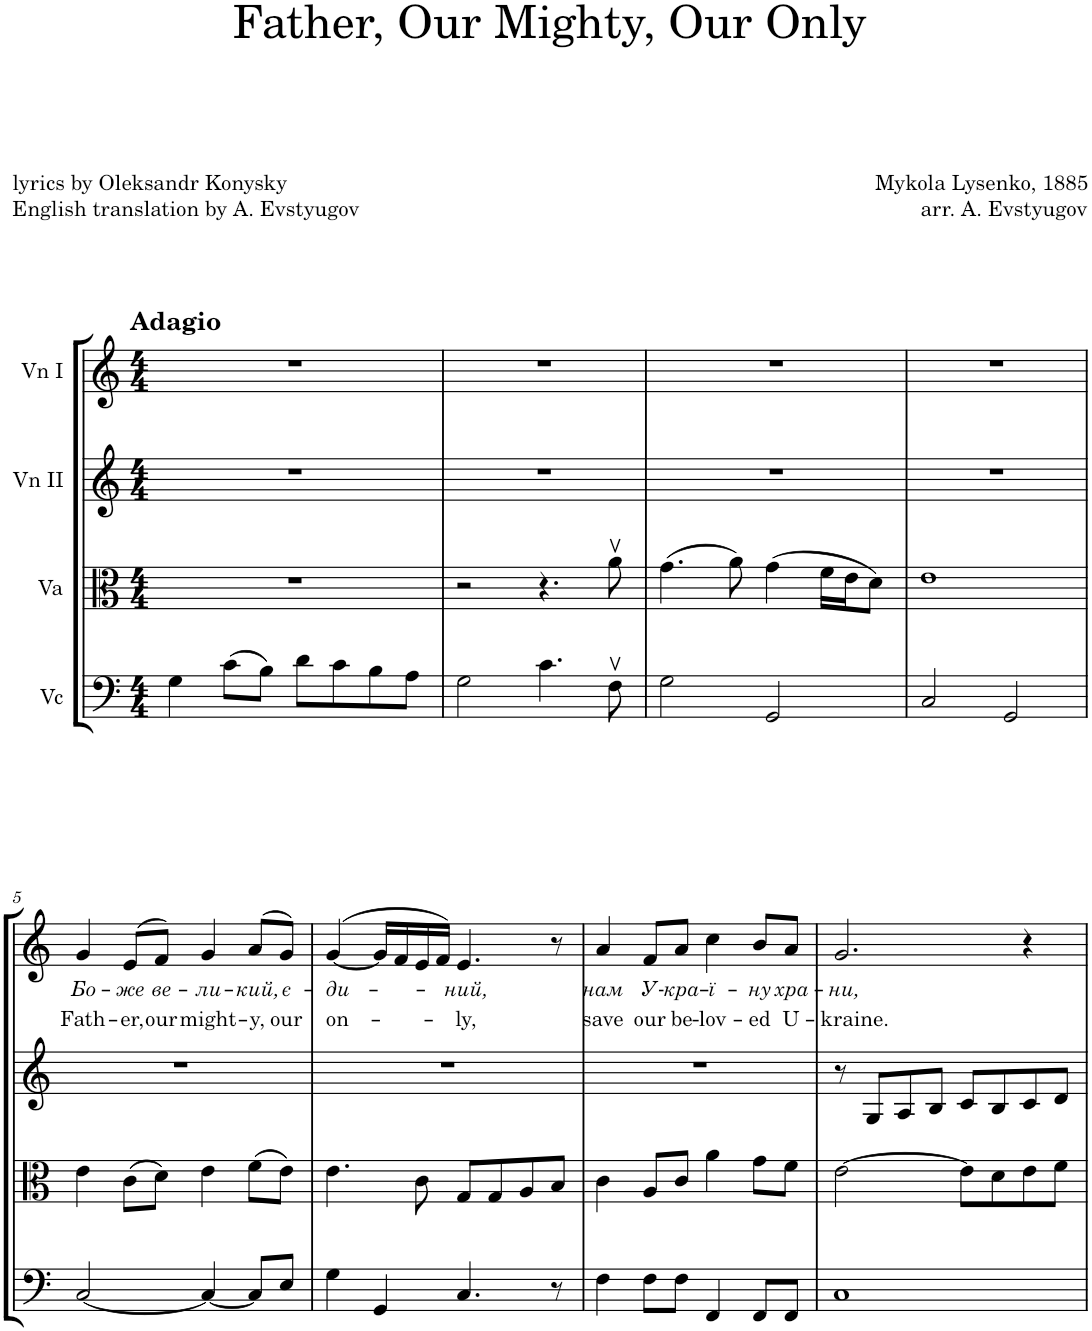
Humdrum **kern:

**kern	**kern	**kern	**kern	**text	**text
*part4	*part3	*part2	*part1	*part1	*part1
*staff4	*staff3	*staff2	*staff1	*staff1	*staff1
*I"Vc	*I"Va	*I"Vn II	*I"Vn I	*	*
*I'Vc	*	*	*	*	*
*clefF4	*clefC3	*clefG2	*clefG2	*	*
*k[]	*k[]	*k[]	*k[]	*	*
*M4/4	*M4/4	*M4/4	*M4/4	*	*
=1	=1	=1	=1	=1	=1
!	!	!	!LO:TX:a:B:t=Adagio	!	!
4G\	1r	1r	1r	.	.
(8c\L	.	.	.	.	.
8B\J)	.	.	.	.	.
8d\L	.	.	.	.	.
8c\	.	.	.	.	.
8B\	.	.	.	.	.
8A\J	.	.	.	.	.
=2	=2	=2	=2	=2	=2
2G\	2r	1r	1r	.	.
4.c\	4.r	.	.	.	.
8Fv\	8av\	.	.	.	.
=3	=3	=3	=3	=3	=3
2G\	(>4.g\	1r	1r	.	.
.	8a\)	.	.	.	.
2GG/	(4g\	.	.	.	.
.	16f\LL	.	.	.	.
.	16e\J	.	.	.	.
.	8d\J)	.	.	.	.
=4	=4	=4	=4	=4	=4
2C/	1e	1r	1r	.	.
2GG/	.	.	.	.	.
!!LO:LB:g=z
=5	=5	=5	=5	=5	=5
!	!	!	!	!LO:LY:b	!LO:LY:b
[2C/	4e\	1r	4g/	Бо-	Fath-
!	!	!	!	!LO:LY:b	!LO:LY:b
.	(>8c\L	.	(>8e/L	-же	-er,
!	!	!	!	!LO:LY:b	!LO:LY:b
.	8d\J)	.	8f/J)	ве-	our
!	!	!	!	!LO:LY:b	!LO:LY:b
4C/_	4e\	.	4g/	-ли-	might-
!	!	!	!	!LO:LY:b	!LO:LY:b
8C/L]	(>8f\L	.	(>8a/L	-кий,	-y,
!	!	!	!	!LO:LY:b	!LO:LY:b
8E/J	8e\J)	.	8g/J)	є-	our
=6	=6	=6	=6	=6	=6
!	!	!	!	!LO:LY:b	!LO:LY:b
4G\	4.e\	1r	(>[4g/	-ди-	on-
4GG/	.	.	16g/LL]	.	.
.	.	.	16f/	.	.
.	8c\	.	16e/	.	.
.	.	.	16f/JJ)	.	.
!	!	!	!	!LO:LY:b	!LO:LY:b
4.C/	8G/L	.	4.e/	-ний,	-ly,
.	8G/	.	.	.	.
.	8A/	.	.	.	.
8r	8B/J	.	8r	.	.
=7	=7	=7	=7	=7	=7
!	!	!	!	!LO:LY:b	!LO:LY:b
4F\	4c\	1r	4a/	нам	save
!	!	!	!	!LO:LY:b	!LO:LY:b
8F\L	8A/L	.	8f/L	У-	our
!	!	!	!	!LO:LY:b	!LO:LY:b
8F\J	8c/J	.	8a/J	кра-	be-
!	!	!	!	!LO:LY:b	!LO:LY:b
4FF/	4a\	.	4cc\	-ї-	-lov-
!	!	!	!	!LO:LY:b	!LO:LY:b
8FF/L	8g\L	.	8b/L	-ну	-ed
!	!	!	!	!LO:LY:b	!LO:LY:b
8FF/J	8f\J	.	8a/J	хра-	U-
=8	=8	=8	=8	=8	=8
!	!	!	!	!LO:LY:b	!LO:LY:b
1C	[2e\	8r	2.g/	-ни,	-kraine.
.	.	8G/L	.	.	.
.	.	8A/	.	.	.
.	.	8B/J	.	.	.
.	8e\L]	8c/L	.	.	.
.	8d\	8B/	.	.	.
.	8e\	8c/	4r	.	.
.	8f\J	8d/J	.	.	.
=	=	=	=	=	=
*-	*-	*-	*-	*-	*-
